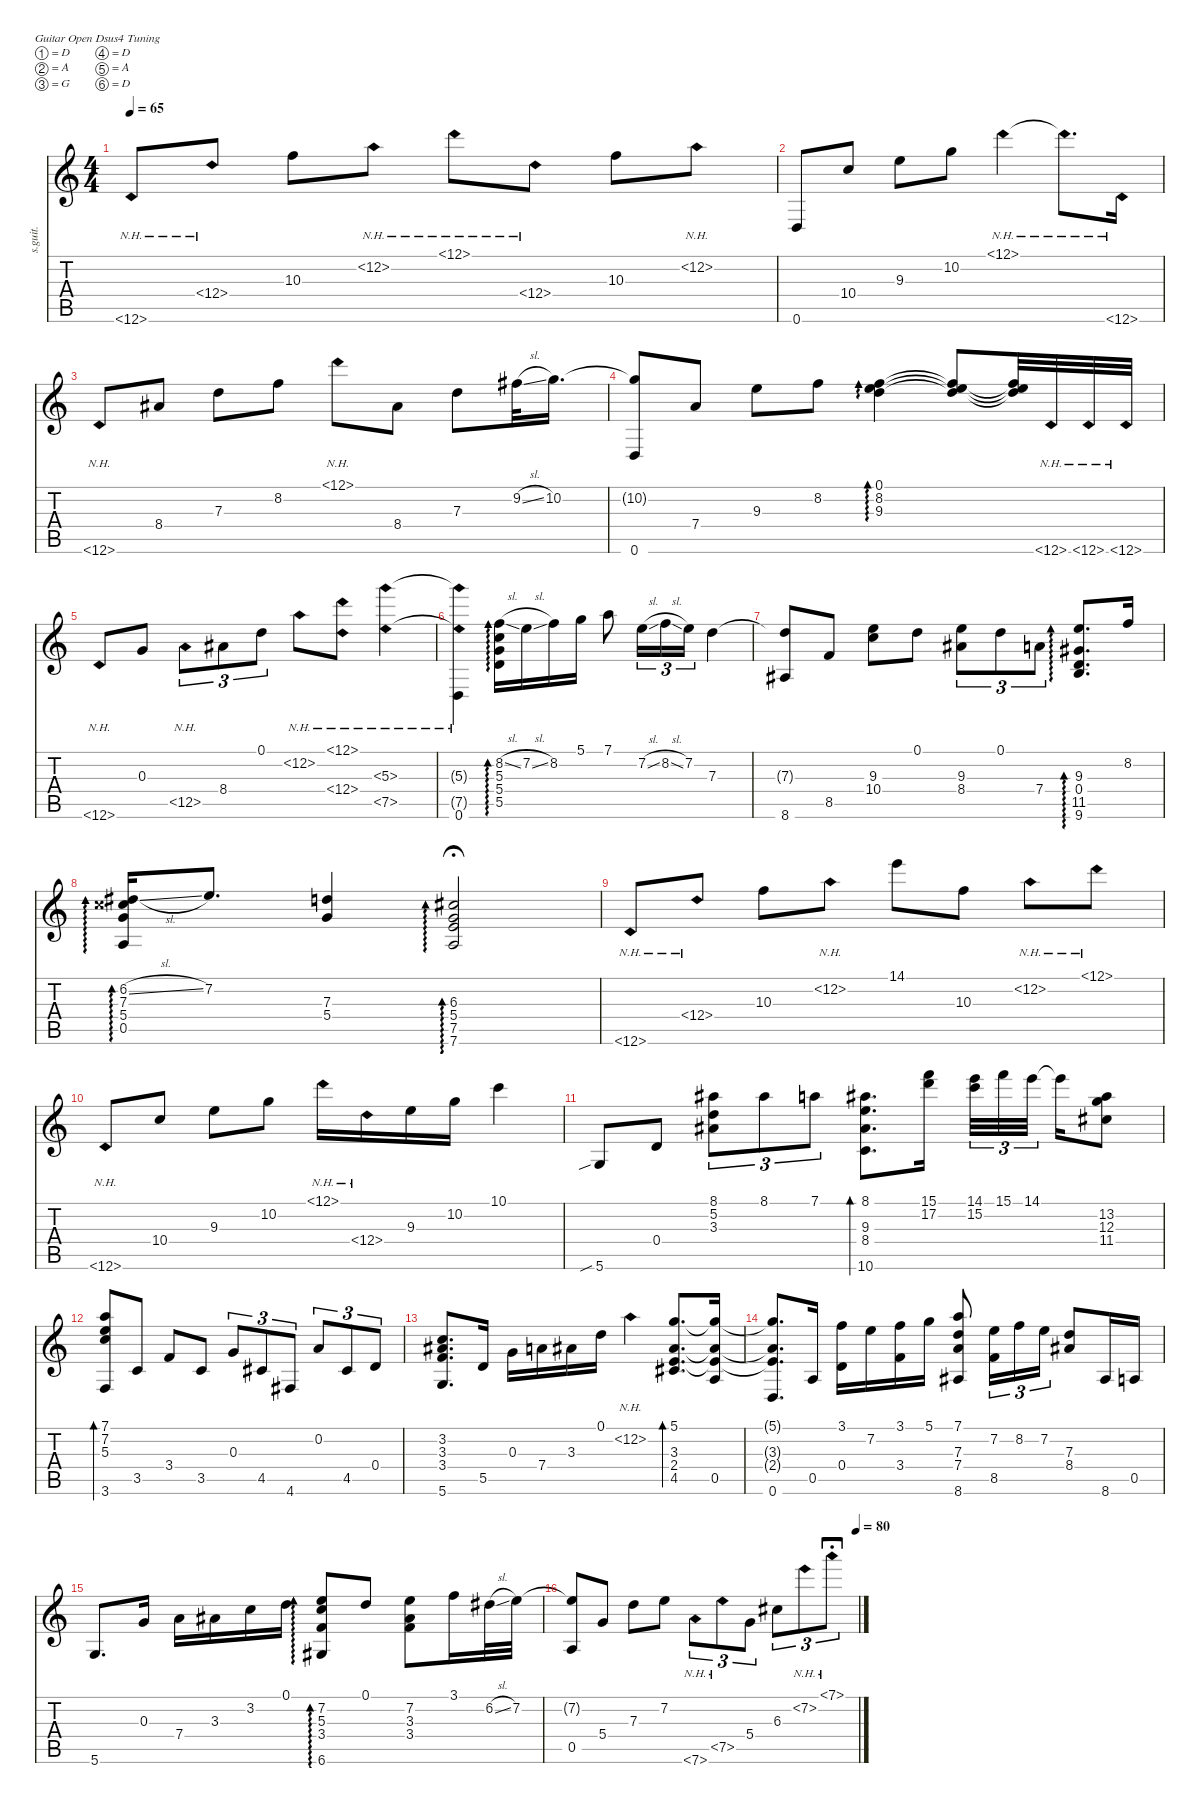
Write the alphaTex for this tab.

\defaultSystemsLayout 4
\hideDynamics
\bracketExtendMode nobrackets
\track ("Steel Guitar" "s.guit.") {instrument acousticguitarsteel}
\staff {score tabs}
\tuning (D4 A3 G3 D3 A2 D2)
\ts (4 4)
\tempo 65
\clef g2
\ks c
12.6{nh}.8{dy mf instrument acousticguitarsteel beam Up} 12.4{nh}.8{beam Up} 10.3.8{beam Down} 12.2{nh}.8{beam Down} 12.1{nh}.8{beam Down} 12.4{nh}.8{beam Down} 10.3.8{beam Down} 12.2{nh}.8{beam Down} |
0.6.8{beam Up} 10.4.8{beam Up} 9.3.8{beam Down} 10.2.8{beam Down} 12.1{nh}.4{beam Down} 12.1{nh t}.8{d beam Down} 12.6{nh}.16{beam Down} |
12.6{nh}.8{beam Up} 8.4{acc #}.8{beam Up} 7.3.8{beam Down} 8.2.8{beam Down} 12.1{nh}.8{beam Down} 8.4{acc #}.8{beam Down} 7.3.8{beam Down} 9.2{sl acc #}.32{beam Down} 10.2.16{d beam Down} |
(10.2{t} 0.6).8{beam Up} 7.4.8{beam Up} 9.3.8{beam Down} 8.2.8{beam Down} (9.3 8.2 0.1).4{ad 0 beam Down} (9.3{t} 8.2{t} 0.1{t}).8{beam Up} (9.3{t} 8.2{t} 0.1{t}).32{beam Up} 12.6{nh}.32{beam Up} 12.6{nh}.32{beam Up} 12.6{nh}.32{beam Up} |
12.6{nh}.8{beam Up} 0.3.8{beam Up} 12.5{nh}.8{tu (3 2) beam Down} 8.4{acc #}.8{tu (3 2) beam Down} 0.1.8{tu (3 2) beam Down} 12.2{nh}.8{beam Down} (12.1{nh} 12.4{nh}).8{beam Down} (5.3{nh} 7.5{nh}).4{beam Down} |
(5.3{nh t} 7.5{nh t} 0.6).4{beam Down} (8.2{sl} 5.3 5.4 5.5).16{ad 0 beam Down} 7.2{sl}.16{beam Down} 8.2.16{beam Down} 5.1.16{beam Down} 7.1.8{beam Down} 7.2{sl}.16{tu (3 2) beam Down} 8.2{sl}.16{tu (3 2) beam Down} 7.2.16{tu (3 2) beam Down} 7.3.4{beam Down} |
(7.3{t} 8.6{acc #}).8{beam Up} 8.5.8{beam Up} (10.4 9.3).8{beam Down} 0.1.8{beam Down} (9.3 8.4{acc #}).8{tu (3 2) beam Down} 0.1.8{tu (3 2) beam Down} 7.4.8{tu (3 2) beam Down} (9.3 0.4 11.5{acc #} 9.6).8{d ad 0 beam Up} 8.2.16{beam Up} |
(6.2{sl acc #} 0.5 7.3{acc x} 5.4).16{ad 0 beam Up} 7.2.8{d beam Up} (7.3 5.4).4{beam Up} (6.3{acc #} 5.4 7.5 7.6).2{ad 0 fermata (medium 0.5) beam Up} |
12.6{nh}.8{beam Up} 12.4{nh}.8{beam Up} 10.3.8{beam Down} 12.2{nh}.8{beam Down} 14.1.8{beam Down} 10.3.8{beam Down} 12.2{nh}.8{beam Down} 12.1{nh}.8{beam Down} |
12.6{nh}.8{beam Up} 10.4.8{beam Up} 9.3.8{beam Down} 10.2.8{beam Down} 12.1{nh}.16{beam Down} 12.4{nh}.16{beam Down} 9.3.16{beam Down} 10.2.16{beam Down} 10.1.4{beam Down} |
5.6{sib}.8{beam Up} 0.4.8{beam Up} (8.1{acc #} 5.2 3.3{acc #}).8{tu (3 2) beam Down} 8.1{acc #}.8{tu (3 2) beam Down} 7.1.8{tu (3 2) beam Down} (8.1{acc #} 10.6 8.4{acc #} 9.3).8{d bd 161 beam Down} (15.1 17.2).16{beam Down} (15.2 14.1).32{tu (3 2) beam Down} 15.1.32{tu (3 2) beam Down} 14.1.32{tu (3 2) beam Down} 14.1{t}.16{beam Down} (13.2{acc #} 12.3 11.4{acc #}).8{beam Down} |
(7.1 7.2 5.3 3.6).8{bd 160 beam Up} 3.5.8{beam Up} 3.4.8{beam Up} 3.5.8{beam Up} 0.3.8{tu (3 2) beam Up} 4.5{acc #}.8{tu (3 2) beam Up} 4.6{acc #}.8{tu (3 2) beam Up} 0.2.8{tu (3 2) beam Up} 4.5{acc #}.8{tu (3 2) beam Up} 0.4.8{tu (3 2) beam Up} |
(3.2 3.3{acc #} 3.4 5.6).8{d beam Up} 5.5.16{beam Up} 0.3.16{beam Down} 7.4.16{beam Down} 3.3{acc #}.16{beam Down} 0.1.16{beam Down} 12.2{nh}.4{beam Down} (5.1 3.3{acc #} 2.4 4.5{acc #}).8{d bd 159 beam Up} (0.5 5.1{t} 3.3{t acc #} 2.4{t}).16{beam Up} |
(0.6 5.1{t} 3.3{t acc #} 2.4{t}).8{d beam Up} 0.5.16{beam Up} (0.4 3.1).16{beam Down} 7.2.16{beam Down} (3.1 3.4).16{beam Down} 5.1.16{beam Down} (7.1 8.6{acc #} 7.4 7.3).8{beam Up} (7.2 8.5).16{tu (3 2) beam Down} 8.2.16{tu (3 2) beam Down} 7.2.16{tu (3 2) beam Down} (7.3 8.4{acc #}).8{beam Up} 8.6{acc #}.16{beam Up} 0.5.16{beam Up} |
5.6.8{d beam Up} 0.3.16{beam Up} 7.4.16{beam Down} 3.3{acc #}.16{beam Down} 3.2.16{beam Down} 0.1.16{beam Down} (7.2 5.3 3.4 6.6{acc #}).8{ad 0 beam Up} 0.1.8{beam Up} (7.2 3.3{acc #} 3.4).8{beam Down} 3.1.16{beam Down} 6.2{sl acc #}.32{beam Down} 7.2.32{beam Down} |
\tempo (80 0.99375)
(7.2{t} 0.5).8{beam Up} 5.4.8{beam Up} 7.3.8{beam Down} 7.2.8{beam Down} 7.6{nh}.8{tu (3 2) beam Down} 7.5{nh}.8{tu (3 2) beam Down} 5.4.8{tu (3 2) beam Down} 6.3{acc #}.8{tu (3 2) beam Down} 7.2{nh}.8{tu (3 2) beam Down} 7.1{nh}.8{tu (3 2) fermata (long 1) beam Down}
